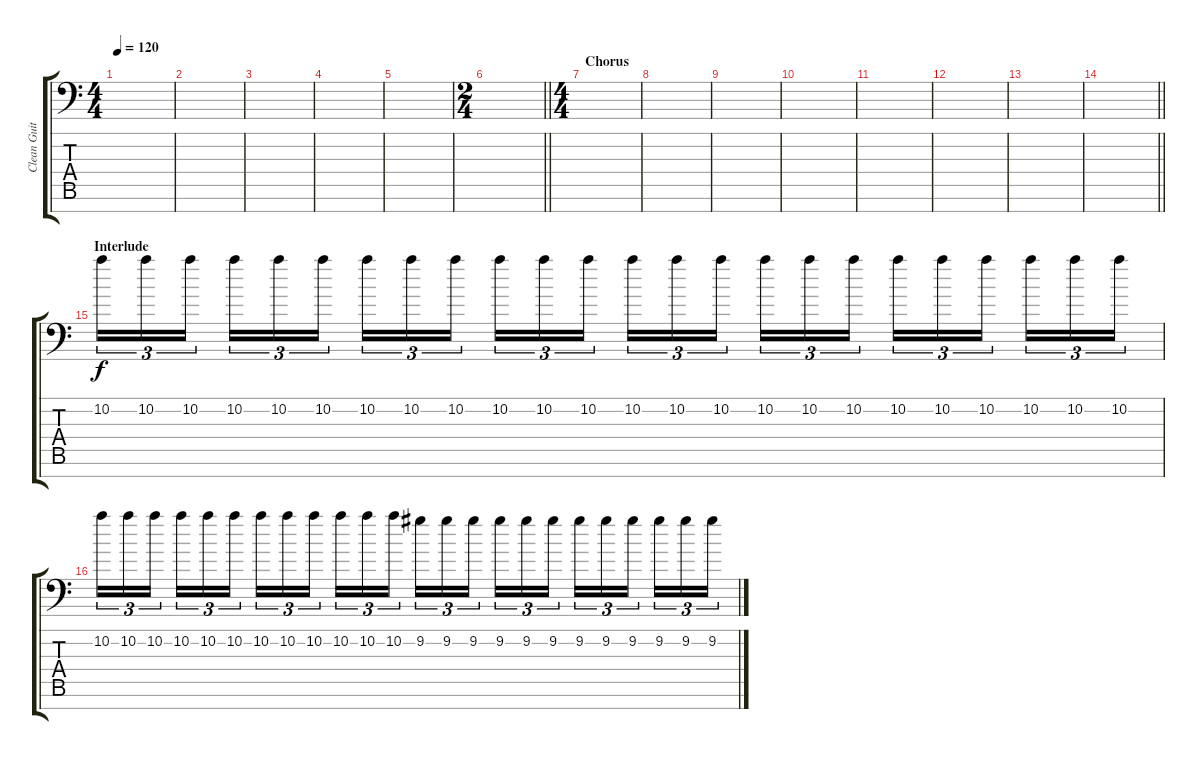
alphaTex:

\track ("Clean Guitar L + R" "Clean Guit") {instrument electricguitarclean}
\staff {score tabs}
\tuning (E4 B3 G3 D3 A2 E2 A1) {hide}
\ts (4 4)
\tempo 120
\clef f4
\ks c
|
|
|
|
|
\ts (2 4)
\barLineRight lightlight
|
\ts (4 4)
\section ("" "Chorus")
|
|
|
|
|
|
|
\barLineRight lightlight
|
\section ("" "Interlude")
10.2.16{tu (3 2)} 10.2.16{tu (3 2)} 10.2.16{tu (3 2) beam splitsecondary} 10.2.16{tu (3 2)} 10.2.16{tu (3 2)} 10.2.16{tu (3 2)} 10.2.16{tu (3 2)} 10.2.16{tu (3 2)} 10.2.16{tu (3 2) beam splitsecondary} 10.2.16{tu (3 2)} 10.2.16{tu (3 2)} 10.2.16{tu (3 2)} 10.2.16{tu (3 2)} 10.2.16{tu (3 2)} 10.2.16{tu (3 2) beam splitsecondary} 10.2.16{tu (3 2)} 10.2.16{tu (3 2)} 10.2.16{tu (3 2)} 10.2.16{tu (3 2)} 10.2.16{tu (3 2)} 10.2.16{tu (3 2) beam splitsecondary} 10.2.16{tu (3 2)} 10.2.16{tu (3 2)} 10.2.16{tu (3 2)} |
10.2.16{tu (3 2)} 10.2.16{tu (3 2)} 10.2.16{tu (3 2) beam splitsecondary} 10.2.16{tu (3 2)} 10.2.16{tu (3 2)} 10.2.16{tu (3 2)} 10.2.16{tu (3 2)} 10.2.16{tu (3 2)} 10.2.16{tu (3 2) beam splitsecondary} 10.2.16{tu (3 2)} 10.2.16{tu (3 2)} 10.2.16{tu (3 2)} 9.2.16{tu (3 2)} 9.2.16{tu (3 2)} 9.2.16{tu (3 2) beam splitsecondary} 9.2.16{tu (3 2)} 9.2.16{tu (3 2)} 9.2.16{tu (3 2)} 9.2.16{tu (3 2)} 9.2.16{tu (3 2)} 9.2.16{tu (3 2) beam splitsecondary} 9.2.16{tu (3 2)} 9.2.16{tu (3 2)} 9.2.16{tu (3 2)}
